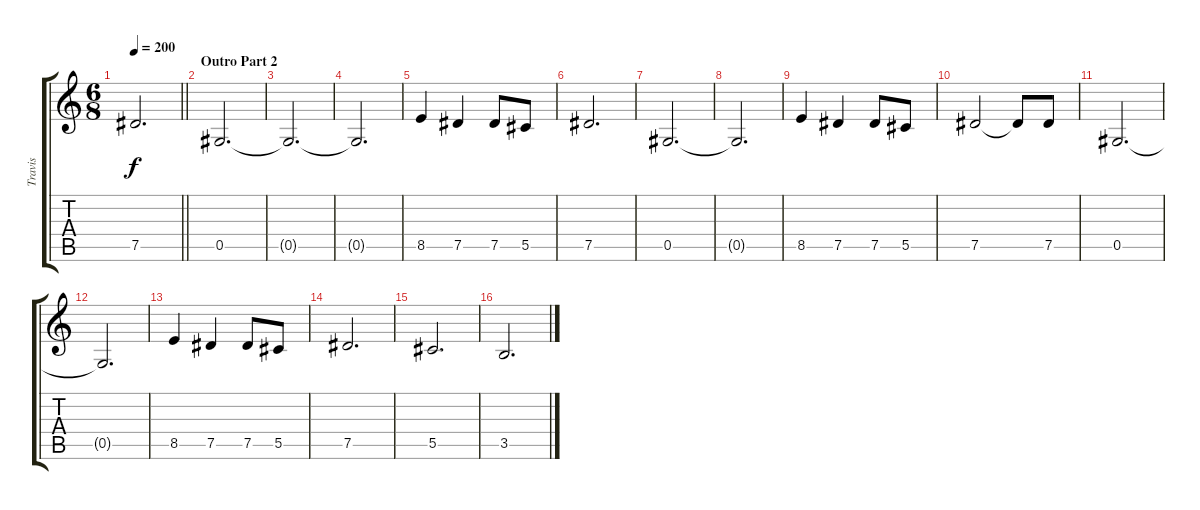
\track ("Travis" "Travis") {instrument overdrivenguitar}
\staff {score tabs}
\tuning (Eb4 Bb3 Gb3 Db3 Ab2 Eb2) {hide}
\ts (6 8)
\tempo 200
\clef g2
\barLineRight lightlight
\ks c
7.5.2{d dy f} |
\section ("" "Outro Part 2")
0.5.2{d} |
0.5{t}.2{d} |
0.5{t}.2{d} |
8.5.4 7.5.4 7.5.8 5.5.8 |
7.5.2{d} |
0.5.2{d} |
0.5{t}.2{d} |
8.5.4 7.5.4 7.5.8 5.5.8 |
7.5.2 7.5{t}.8 7.5.8 |
0.5.2{d} |
0.5{t}.2{d} |
8.5.4 7.5.4 7.5.8 5.5.8 |
7.5.2{d} |
5.5.2{d} |
3.5.2{d}
